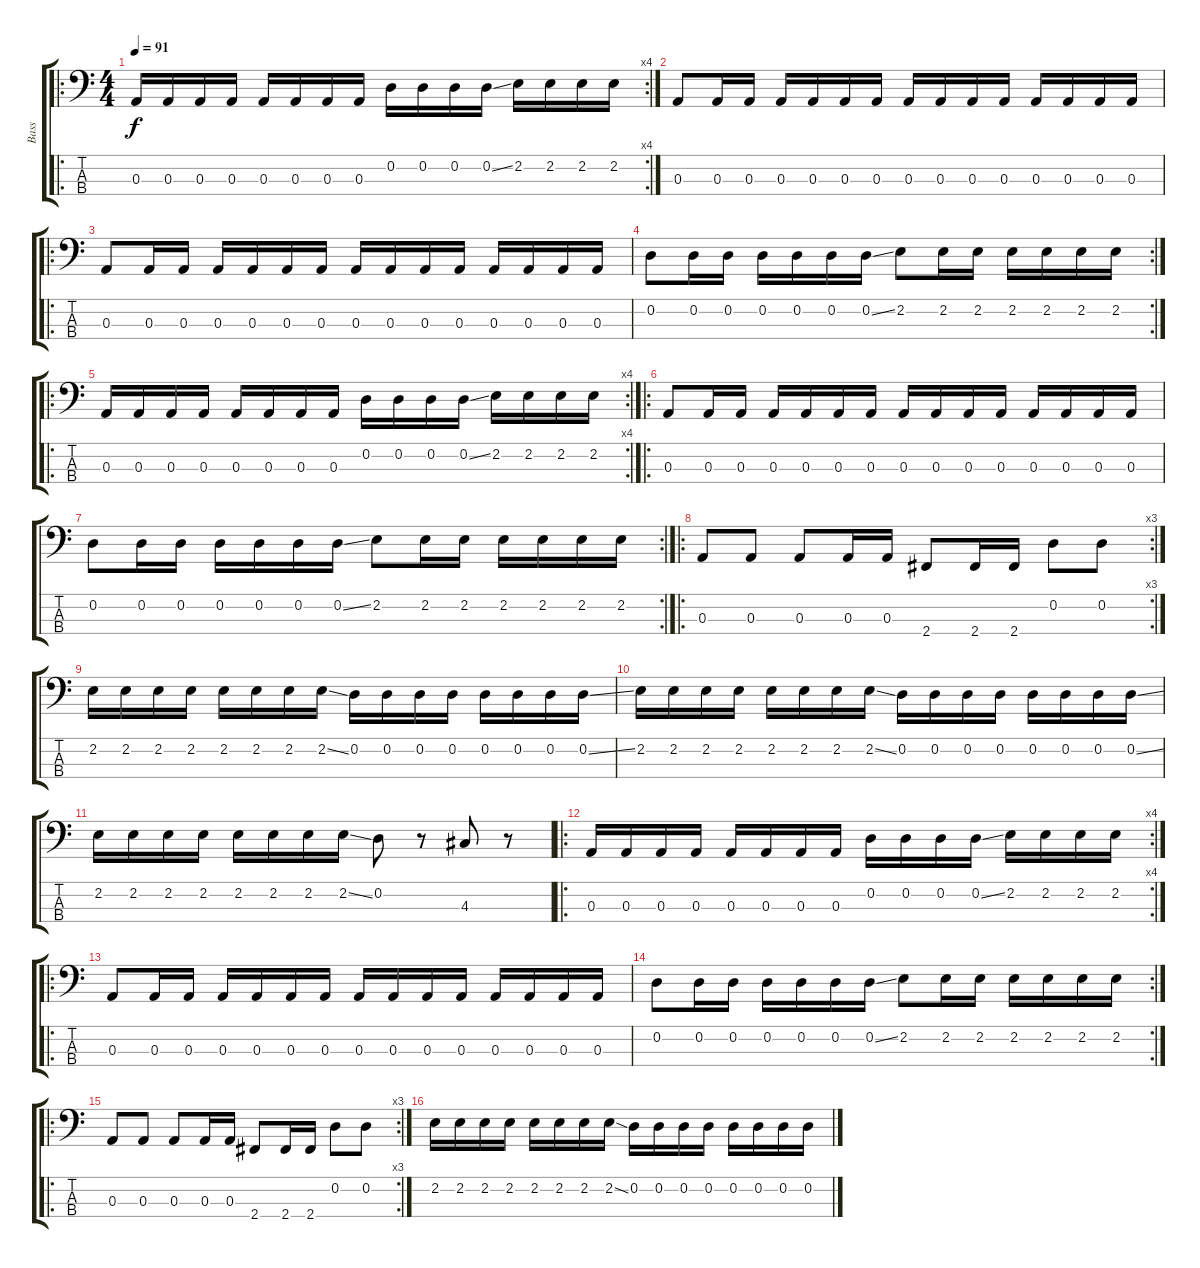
\track ("Bass" "Bass") {instrument electricbasspick}
\staff {score tabs}
\tuning (G2 D2 A1 E1) {hide}
\ro
\rc 4
\ts (4 4)
\tempo 91
\clef f4
\ks c
0.3.16{dy f instrument electricbasspick} 0.3.16 0.3.16 0.3.16 0.3.16 0.3.16 0.3.16 0.3.16 0.2.16 0.2.16 0.2.16 0.2{ss}.16 2.2.16 2.2.16 2.2.16 2.2.16 |
0.3.8 0.3.16 0.3.16 0.3.16 0.3.16 0.3.16 0.3.16 0.3.16 0.3.16 0.3.16 0.3.16 0.3.16 0.3.16 0.3.16 0.3.16 |
\ro
0.3.8 0.3.16 0.3.16 0.3.16 0.3.16 0.3.16 0.3.16 0.3.16 0.3.16 0.3.16 0.3.16 0.3.16 0.3.16 0.3.16 0.3.16 |
\rc 2
0.2.8 0.2.16 0.2.16 0.2.16 0.2.16 0.2.16 0.2{ss}.16 2.2.8 2.2.16 2.2.16 2.2.16 2.2.16 2.2.16 2.2.16 |
\ro
\rc 4
0.3.16 0.3.16 0.3.16 0.3.16 0.3.16 0.3.16 0.3.16 0.3.16 0.2.16 0.2.16 0.2.16 0.2{ss}.16 2.2.16 2.2.16 2.2.16 2.2.16 |
\ro
0.3.8 0.3.16 0.3.16 0.3.16 0.3.16 0.3.16 0.3.16 0.3.16 0.3.16 0.3.16 0.3.16 0.3.16 0.3.16 0.3.16 0.3.16 |
\rc 2
0.2.8 0.2.16 0.2.16 0.2.16 0.2.16 0.2.16 0.2{ss}.16 2.2.8 2.2.16 2.2.16 2.2.16 2.2.16 2.2.16 2.2.16 |
\ro
\rc 3
0.3.8 0.3.8 0.3.8 0.3.16 0.3.16 2.4.8 2.4.16 2.4.16 0.2.8 0.2.8 |
2.2.16 2.2.16 2.2.16 2.2.16 2.2.16 2.2.16 2.2.16 2.2{ss}.16 0.2.16 0.2.16 0.2.16 0.2.16 0.2.16 0.2.16 0.2.16 0.2{ss}.16 |
2.2.16 2.2.16 2.2.16 2.2.16 2.2.16 2.2.16 2.2.16 2.2{ss}.16 0.2.16 0.2.16 0.2.16 0.2.16 0.2.16 0.2.16 0.2.16 0.2{ss}.16 |
2.2.16 2.2.16 2.2.16 2.2.16 2.2.16 2.2.16 2.2.16 2.2{ss}.16 0.2.8 r.8 4.3.8 r.8 |
\ro
\rc 4
0.3.16 0.3.16 0.3.16 0.3.16 0.3.16 0.3.16 0.3.16 0.3.16 0.2.16 0.2.16 0.2.16 0.2{ss}.16 2.2.16 2.2.16 2.2.16 2.2.16 |
\ro
0.3.8 0.3.16 0.3.16 0.3.16 0.3.16 0.3.16 0.3.16 0.3.16 0.3.16 0.3.16 0.3.16 0.3.16 0.3.16 0.3.16 0.3.16 |
\rc 2
0.2.8 0.2.16 0.2.16 0.2.16 0.2.16 0.2.16 0.2{ss}.16 2.2.8 2.2.16 2.2.16 2.2.16 2.2.16 2.2.16 2.2.16 |
\ro
\rc 3
0.3.8 0.3.8 0.3.8 0.3.16 0.3.16 2.4.8 2.4.16 2.4.16 0.2.8 0.2.8 |
2.2.16 2.2.16 2.2.16 2.2.16 2.2.16 2.2.16 2.2.16 2.2{ss}.16 0.2.16 0.2.16 0.2.16 0.2.16 0.2.16 0.2.16 0.2.16 0.2{ss}.16
